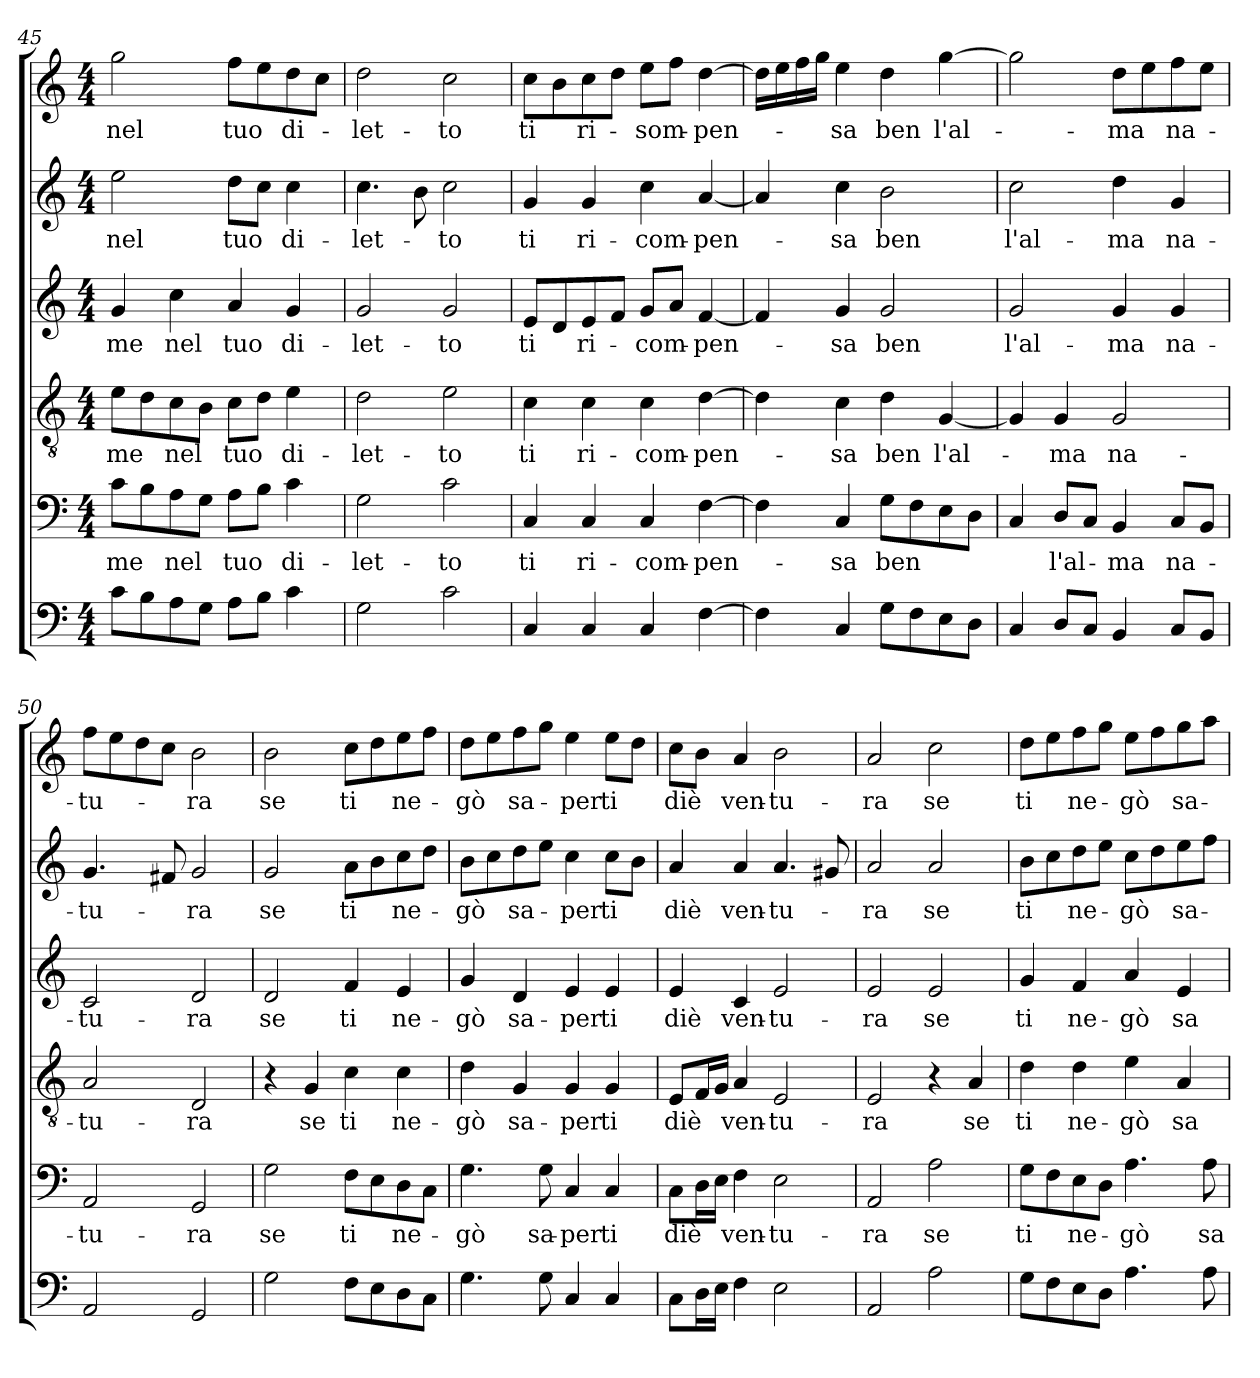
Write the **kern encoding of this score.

**kern	**kern	**text	**kern	**text	**kern	**text	**kern	**text	**kern	**text
*part6	*part5	*part5	*part4	*part4	*part3	*part3	*part2	*part2	*part1	*part1
*staff6	*staff5	*staff5	*staff4	*staff4	*staff3	*staff3	*staff2	*staff2	*staff1	*staff1
*clefF4	*clefF4	*	*clefGv2	*	*clefG2	*	*clefG2	*	*clefG2	*
*k[]	*k[]	*	*k[]	*	*k[]	*	*k[]	*	*k[]	*
*C:	*C:	*	*C:	*	*C:	*	*C:	*	*C:	*
*M4/4	*M4/4	*	*M4/4	*	*M4/4	*	*M4/4	*	*M4/4	*
=45	=45	=45	=45	=45	=45	=45	=45	=45	=45	=45
!	!	!LO:LY:b	!	!LO:LY:b	!	!LO:LY:b	!	!LO:LY:b	!	!LO:LY:b
8c\L	8c\L	-me	8e\L	-me	4g/	-me	2ee\	nel	2gg\	nel
8B\	8B\	.	8d\	.	.	.	.	.	.	.
!	!	!LO:LY:b	!	!LO:LY:b	!	!LO:LY:b	!	!	!	!
8A\	8A\	nel	8c\	nel	4cc\	nel	.	.	.	.
8G\J	8G\J	.	8B\J	.	.	.	.	.	.	.
!	!	!LO:LY:b	!	!LO:LY:b	!	!LO:LY:b	!	!LO:LY:b	!	!LO:LY:b
8A\L	8A\L	tuo	8c\L	tuo	4a/	tuo	8dd\L	tuo	8ff\L	tuo
8B\J	8B\J	.	8d\J	.	.	.	8cc\J	.	8ee\	.
!	!	!LO:LY:b	!	!LO:LY:b	!	!LO:LY:b	!	!LO:LY:b	!	!LO:LY:b
4c\	4c\	di-	4e\	di-	4g/	di-	4cc\	di-	8dd\	di-
.	.	.	.	.	.	.	.	.	8cc\J	.
=46	=46	=46	=46	=46	=46	=46	=46	=46	=46	=46
!	!	!LO:LY:b	!	!LO:LY:b	!	!LO:LY:b	!	!LO:LY:b	!	!LO:LY:b
2G\	2G\	-let-	2d\	-let-	2g/	-let-	4.cc\	-let-	2dd\	-let-
.	.	.	.	.	.	.	8b\	.	.	.
!	!	!LO:LY:b	!	!LO:LY:b	!	!LO:LY:b	!	!LO:LY:b	!	!LO:LY:b
2c\	2c\	-to	2e\	-to	2g/	-to	2cc\	-to	2cc\	-to
=47	=47	=47	=47	=47	=47	=47	=47	=47	=47	=47
!	!	!LO:LY:b	!	!LO:LY:b	!	!LO:LY:b	!	!LO:LY:b	!	!LO:LY:b
4C/	4C/	ti	4c\	ti	8e/L	ti	4g/	ti	8cc\L	ti
.	.	.	.	.	8d/	.	.	.	8b\	.
!	!	!LO:LY:b	!	!LO:LY:b	!	!LO:LY:b	!	!LO:LY:b	!	!LO:LY:b
4C/	4C/	ri-	4c\	ri-	8e/	ri-	4g/	ri-	8cc\	ri-
.	.	.	.	.	8f/J	.	.	.	8dd\J	.
!	!	!LO:LY:b	!	!LO:LY:b	!	!LO:LY:b	!	!LO:LY:b	!	!LO:LY:b
4C/	4C/	-com-	4c\	-com-	8g/L	-com-	4cc\	-com-	8ee\L	-som-
.	.	.	.	.	8a/J	.	.	.	8ff\J	.
!	!	!LO:LY:b	!	!LO:LY:b	!	!LO:LY:b	!	!LO:LY:b	!	!LO:LY:b
[4F\	[4F\	-pen-	[4d\	-pen-	[4f/	-pen-	[4a/	-pen-	[4dd\	-pen-
=48	=48	=48	=48	=48	=48	=48	=48	=48	=48	=48
4F\]	4F\]	.	4d\]	.	4f/]	.	4a/]	.	16dd\LL]	.
.	.	.	.	.	.	.	.	.	16ee\	.
.	.	.	.	.	.	.	.	.	16ff\	.
.	.	.	.	.	.	.	.	.	16gg\JJ	.
!	!	!LO:LY:b	!	!LO:LY:b	!	!LO:LY:b	!	!LO:LY:b	!	!LO:LY:b
4C/	4C/	-sa	4c\	-sa	4g/	-sa	4cc\	-sa	4ee\	-sa
!	!	!LO:LY:b	!	!LO:LY:b	!	!LO:LY:b	!	!LO:LY:b	!	!LO:LY:b
8G\L	8G\L	ben	4d\	ben	2g/	ben	2b\	ben	4dd\	ben
8F\	8F\	.	.	.	.	.	.	.	.	.
!	!	!	!	!LO:LY:b	!	!	!	!	!	!LO:LY:b
8E\	8E\	.	[4G/	l'al-	.	.	.	.	[4gg\	l'al-
8D\J	8D\J	.	.	.	.	.	.	.	.	.
!!LO:PB:g=z
=49	=49	=49	=49	=49	=49	=49	=49	=49	=49	=49
!	!	!	!	!	!	!LO:LY:b	!	!LO:LY:b	!	!
4C/	4C/	.	4G/]	.	2g/	l'al-	2cc\	l'al-	2gg\]	.
!	!	!LO:LY:b	!	!LO:LY:b	!	!	!	!	!	!
8D/L	8D/L	l'al-	4G/	-ma	.	.	.	.	.	.
8C/J	8C/J	.	.	.	.	.	.	.	.	.
!	!	!LO:LY:b	!	!LO:LY:b	!	!LO:LY:b	!	!LO:LY:b	!	!LO:LY:b
4BB/	4BB/	-ma	2G/	na-	4g/	-ma	4dd\	-ma	8dd\L	-ma
.	.	.	.	.	.	.	.	.	8ee\	.
!	!	!LO:LY:b	!	!	!	!LO:LY:b	!	!LO:LY:b	!	!LO:LY:b
8C/L	8C/L	na-	.	.	4g/	na-	4g/	na-	8ff\	na-
8BB/J	8BB/J	.	.	.	.	.	.	.	8ee\J	.
=50	=50	=50	=50	=50	=50	=50	=50	=50	=50	=50
!	!	!LO:LY:b	!	!LO:LY:b	!	!LO:LY:b	!	!LO:LY:b	!	!LO:LY:b
2AA/	2AA/	-tu-	2A/	-tu-	2c/	-tu-	4.g/	-tu-	8ff\L	-tu-
.	.	.	.	.	.	.	.	.	8ee\	.
.	.	.	.	.	.	.	.	.	8dd\	.
.	.	.	.	.	.	.	8f#X/	.	8cc\J	.
!	!	!LO:LY:b	!	!LO:LY:b	!	!LO:LY:b	!	!LO:LY:b	!	!LO:LY:b
2GG/	2GG/	-ra	2D/	-ra	2d/	-ra	2g/	-ra	2b\	-ra
=51	=51	=51	=51	=51	=51	=51	=51	=51	=51	=51
!	!	!LO:LY:b	!	!	!	!LO:LY:b	!	!LO:LY:b	!	!LO:LY:b
2G\	2G\	se	4r	.	2d/	se	2g/	se	2b\	se
!	!	!	!	!LO:LY:b	!	!	!	!	!	!
.	.	.	4G/	se	.	.	.	.	.	.
!	!	!LO:LY:b	!	!LO:LY:b	!	!LO:LY:b	!	!LO:LY:b	!	!LO:LY:b
8F\L	8F\L	ti	4c\	ti	4f/	ti	8a\L	ti	8cc\L	ti
8E\	8E\	.	.	.	.	.	8b\	.	8dd\	.
!	!	!LO:LY:b	!	!LO:LY:b	!	!LO:LY:b	!	!LO:LY:b	!	!LO:LY:b
8D\	8D\	ne-	4c\	ne-	4e/	ne-	8cc\	ne-	8ee\	ne-
8C\J	8C\J	.	.	.	.	.	8dd\J	.	8ff\J	.
=52	=52	=52	=52	=52	=52	=52	=52	=52	=52	=52
!	!	!LO:LY:b	!	!LO:LY:b	!	!LO:LY:b	!	!LO:LY:b	!	!LO:LY:b
4.G\	4.G\	-gò	4d\	-gò	4g/	-gò	8b\L	-gò	8dd\L	-gò
.	.	.	.	.	.	.	8cc\	.	8ee\	.
!	!	!	!	!LO:LY:b	!	!LO:LY:b	!	!LO:LY:b	!	!LO:LY:b
.	.	.	4G/	sa-	4d/	sa-	8dd\	sa-	8ff\	sa-
!	!	!LO:LY:b	!	!	!	!	!	!	!	!
8G\	8G\	sa-	.	.	.	.	8ee\J	.	8gg\J	.
!	!	!LO:LY:b	!	!LO:LY:b	!	!LO:LY:b	!	!LO:LY:b	!	!LO:LY:b
4C/	4C/	-per	4G/	-per	4e/	-per	4cc\	-per	4ee\	-per
!	!	!LO:LY:b	!	!LO:LY:b	!	!LO:LY:b	!	!LO:LY:b	!	!LO:LY:b
4C/	4C/	ti	4G/	ti	4e/	ti	8cc\L	ti	8ee\L	ti
.	.	.	.	.	.	.	8b\J	.	8dd\J	.
!!LO:LB:g=z
=53	=53	=53	=53	=53	=53	=53	=53	=53	=53	=53
!	!	!LO:LY:b	!	!LO:LY:b	!	!LO:LY:b	!	!LO:LY:b	!	!LO:LY:b
8C\L	8C\L	diè	8E/L	diè	4e/	diè	4a/	diè	8cc\L	diè
16D\L	16D\L	.	16F/L	.	.	.	.	.	8b\J	.
16E\JJ	16E\JJ	.	16G/JJ	.	.	.	.	.	.	.
!	!	!LO:LY:b	!	!LO:LY:b	!	!LO:LY:b	!	!LO:LY:b	!	!LO:LY:b
4F\	4F\	ven-	4A/	ven-	4c/	ven-	4a/	ven-	4a/	ven-
!	!	!LO:LY:b	!	!LO:LY:b	!	!LO:LY:b	!	!LO:LY:b	!	!LO:LY:b
2E\	2E\	-tu-	2E/	-tu-	2e/	-tu-	4.a/	-tu-	2b\	-tu-
.	.	.	.	.	.	.	8g#X/	.	.	.
=54	=54	=54	=54	=54	=54	=54	=54	=54	=54	=54
!	!	!LO:LY:b	!	!LO:LY:b	!	!LO:LY:b	!	!LO:LY:b	!	!LO:LY:b
2AA/	2AA/	-ra	2E/	-ra	2e/	-ra	2a/	-ra	2a/	-ra
!	!	!LO:LY:b	!	!	!	!LO:LY:b	!	!LO:LY:b	!	!LO:LY:b
2A\	2A\	se	4r	.	2e/	se	2a/	se	2cc\	se
!	!	!	!	!LO:LY:b	!	!	!	!	!	!
.	.	.	4A/	se	.	.	.	.	.	.
=55	=55	=55	=55	=55	=55	=55	=55	=55	=55	=55
!	!	!LO:LY:b	!	!LO:LY:b	!	!LO:LY:b	!	!LO:LY:b	!	!LO:LY:b
8G\L	8G\L	ti	4d\	ti	4g/	ti	8b\L	ti	8dd\L	ti
8F\	8F\	.	.	.	.	.	8cc\	.	8ee\	.
!	!	!LO:LY:b	!	!LO:LY:b	!	!LO:LY:b	!	!LO:LY:b	!	!LO:LY:b
8E\	8E\	ne-	4d\	ne-	4f/	ne-	8dd\	ne-	8ff\	ne-
8D\J	8D\J	.	.	.	.	.	8ee\J	.	8gg\J	.
!	!	!LO:LY:b	!	!LO:LY:b	!	!LO:LY:b	!	!LO:LY:b	!	!LO:LY:b
4.A\	4.A\	-gò	4e\	-gò	4a/	-gò	8cc\L	-gò	8ee\L	-gò
.	.	.	.	.	.	.	8dd\	.	8ff\	.
!	!	!	!	!LO:LY:b	!	!LO:LY:b	!	!LO:LY:b	!	!LO:LY:b
.	.	.	4A/	sa-	4e/	sa-	8ee\	sa-	8gg\	sa-
!	!	!LO:LY:b	!	!	!	!	!	!	!	!
8A\	8A\	sa-	.	.	.	.	8ff\J	.	8aa\J	.
=	=	=	=	=	=	=	=	=	=	=
*-	*-	*-	*-	*-	*-	*-	*-	*-	*-	*-
